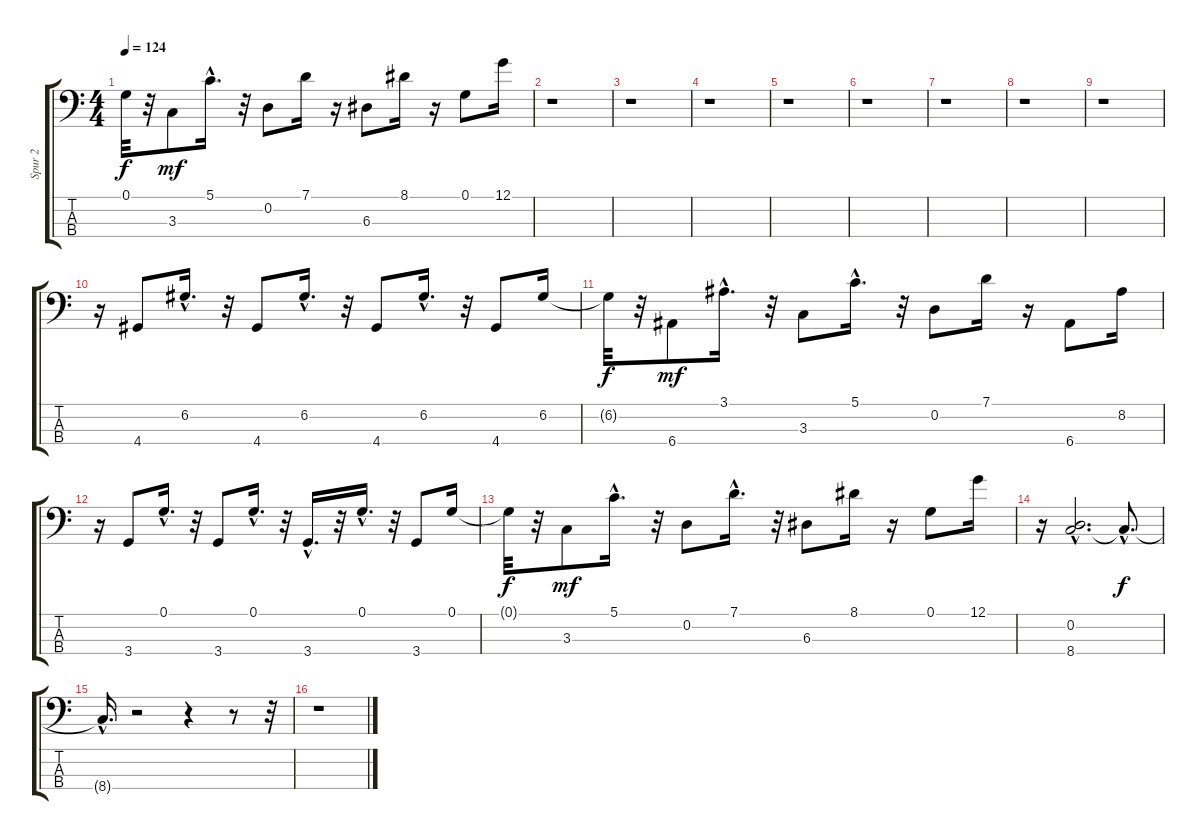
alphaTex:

\track ("Spur 2" "Spur 2") {instrument electricbassfinger}
\staff {score tabs}
\tuning (G2 D2 A1 E1) {hide}
\ts (4 4)
\tempo 124
\clef f4
\ks c
0.1{t}.32{dy f} r.32 3.3.8{dy mf} 5.1{hac}.16{d} r.32 0.2.8 7.1.16 r.16 6.3.8 8.1.16 r.16 0.1.8 12.1.16 |
r.1 |
r.1 |
r.1 |
r.1 |
r.1 |
r.1 |
r.1 |
r.1 |
r.16 4.4.8 6.2{hac}.16{d} r.32 4.4.8 6.2{hac}.16{d} r.32 4.4.8 6.2{hac}.16{d} r.32 4.4.8 6.2.16 |
6.2{t}.32{dy f} r.32 6.4.8{dy mf} 3.1{hac}.16{d} r.32 3.3.8 5.1{hac}.16{d} r.32 0.2.8 7.1.16 r.16 6.4.8 8.2.16 |
r.16 3.4.8 0.1{hac}.16{d} r.32 3.4.8 0.1{hac}.16{d} r.32 3.4{hac}.16{d} r.32 0.1{hac}.16{d} r.32 3.4.8 0.1.16 |
0.1{t}.32{dy f} r.32 3.3.8{dy mf} 5.1{hac}.16{d} r.32 0.2.8 7.1{hac}.16{d} r.32 6.3.8 8.1.16 r.16 0.1.8 12.1.16 |
r.16 (0.2 8.4{hac}).2{d} 8.4{hac t}.8{d dy f} |
8.4{hac t}.16{d} r.2 r.4 r.8 r.32 |
r.1
